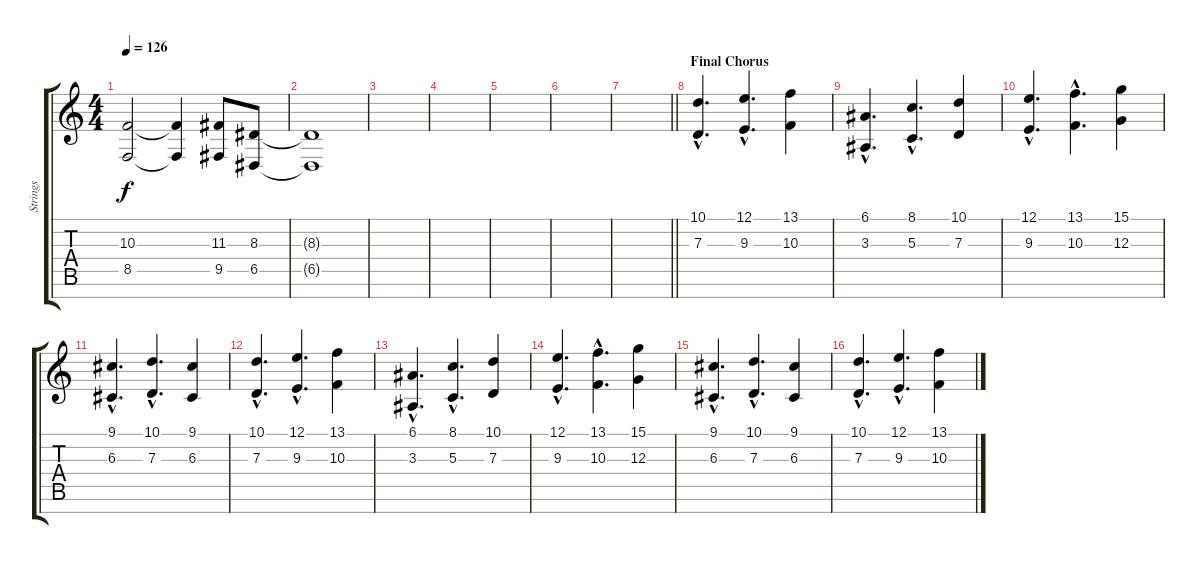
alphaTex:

\track ("Strings" "Strings") {instrument stringensemble1}
\staff {score tabs}
\tuning (E4 B3 G3 D3 A2 E2 B1) {hide}
\ts (4 4)
\tempo 126
\clef g2
\ks c
(10.3 8.5).2{dy f} (10.3{t} 8.5{t}).4 (11.3 9.5).8 (8.3 6.5).8 |
(8.3{t} 6.5{t}).1 |
|
|
|
|
\barLineRight lightlight
|
\section ("" "Final Chorus")
(10.1{hac} 7.3{hac}).4{d volume 10} (12.1{hac} 9.3{hac}).4{d} (13.1 10.3).4 |
(6.1{hac} 3.3{hac}).4{d} (8.1{hac} 5.3{hac}).4{d} (10.1 7.3).4 |
(12.1{hac} 9.3{hac}).4{d} (13.1{hac} 10.3{hac}).4{d} (15.1 12.3).4 |
(9.1{hac} 6.3{hac}).4{d} (10.1{hac} 7.3{hac}).4{d} (9.1 6.3).4 |
(10.1{hac} 7.3{hac}).4{d} (12.1{hac} 9.3{hac}).4{d} (13.1 10.3).4 |
(6.1{hac} 3.3{hac}).4{d} (8.1{hac} 5.3{hac}).4{d} (10.1 7.3).4 |
(12.1{hac} 9.3{hac}).4{d} (13.1{hac} 10.3{hac}).4{d} (15.1 12.3).4 |
(9.1{hac} 6.3{hac}).4{d} (10.1{hac} 7.3{hac}).4{d} (9.1 6.3).4 |
(10.1{hac} 7.3{hac}).4{d} (12.1{hac} 9.3{hac}).4{d} (13.1 10.3).4
